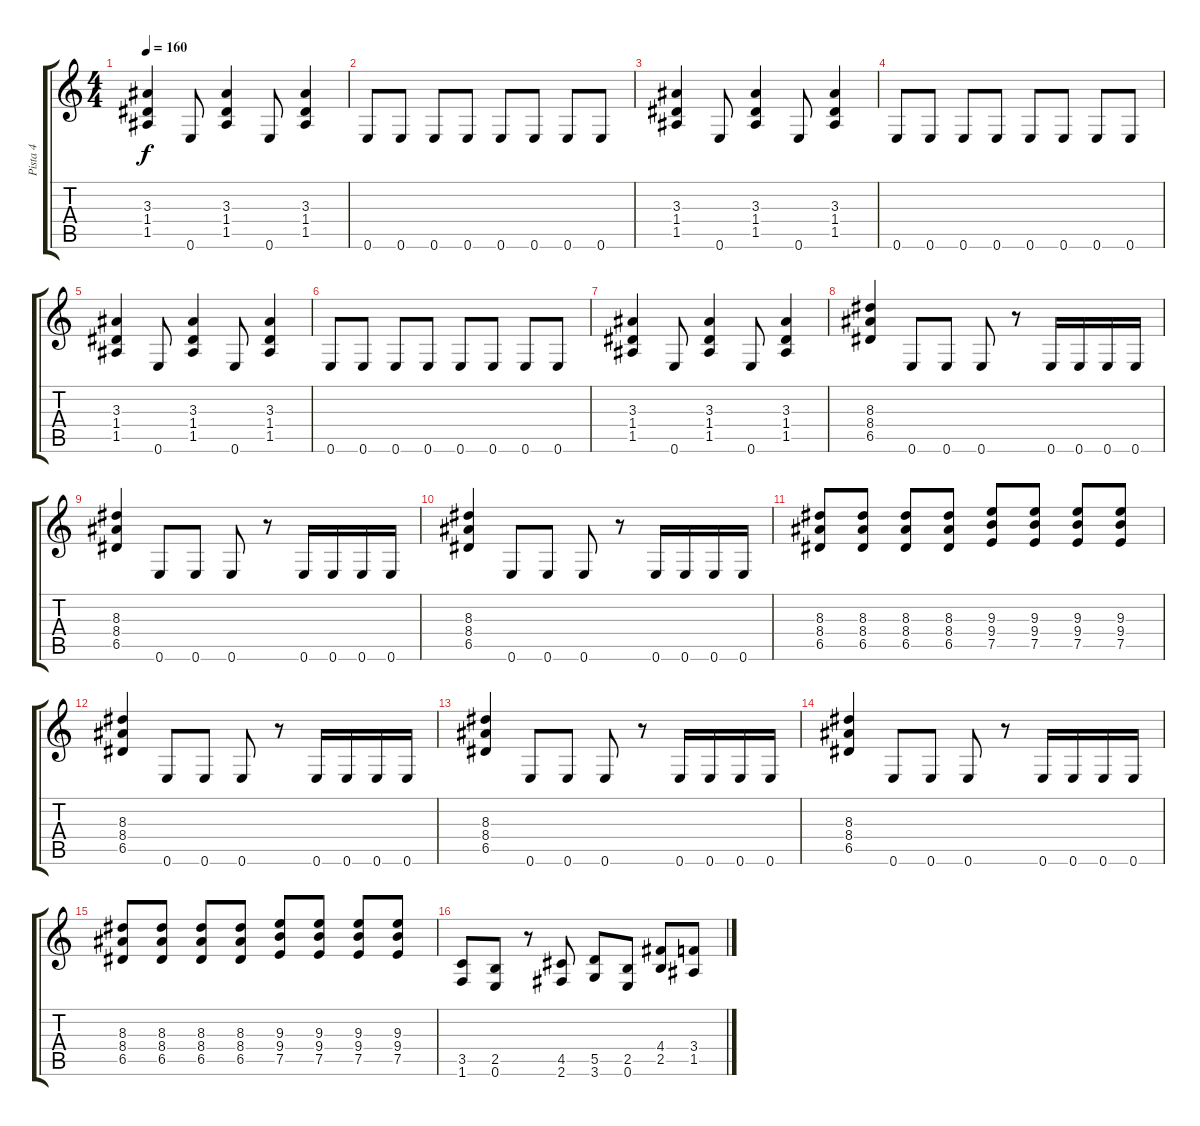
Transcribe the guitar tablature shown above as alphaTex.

\track ("Pista 4" "Pista 4") {instrument distortionguitar}
\staff {score tabs}
\tuning (E4 B3 G3 D3 A2 E2) {hide}
\ts (4 4)
\tempo 160
\clef g2
\ks c
(3.3 1.4 1.5).4{dy f} 0.6.8 (3.3 1.4 1.5).4 0.6.8 (3.3 1.4 1.5).4 |
0.6.8 0.6.8 0.6.8 0.6.8 0.6.8 0.6.8 0.6.8 0.6.8 |
(3.3 1.4 1.5).4 0.6.8 (3.3 1.4 1.5).4 0.6.8 (3.3 1.4 1.5).4 |
0.6.8 0.6.8 0.6.8 0.6.8 0.6.8 0.6.8 0.6.8 0.6.8 |
(3.3 1.4 1.5).4 0.6.8 (3.3 1.4 1.5).4 0.6.8 (3.3 1.4 1.5).4 |
0.6.8 0.6.8 0.6.8 0.6.8 0.6.8 0.6.8 0.6.8 0.6.8 |
(3.3 1.4 1.5).4 0.6.8 (3.3 1.4 1.5).4 0.6.8 (3.3 1.4 1.5).4 |
(8.3 8.4 6.5).4 0.6.8 0.6.8 0.6.8 r.8 0.6.16 0.6.16 0.6.16 0.6.16 |
(8.3 8.4 6.5).4 0.6.8 0.6.8 0.6.8 r.8 0.6.16 0.6.16 0.6.16 0.6.16 |
(8.3 8.4 6.5).4 0.6.8 0.6.8 0.6.8 r.8 0.6.16 0.6.16 0.6.16 0.6.16 |
(8.3 8.4 6.5).8 (8.3 8.4 6.5).8 (8.3 8.4 6.5).8 (8.3 8.4 6.5).8 (9.3 9.4 7.5).8 (9.3 9.4 7.5).8 (9.3 9.4 7.5).8 (9.3 9.4 7.5).8 |
(8.3 8.4 6.5).4 0.6.8 0.6.8 0.6.8 r.8 0.6.16 0.6.16 0.6.16 0.6.16 |
(8.3 8.4 6.5).4 0.6.8 0.6.8 0.6.8 r.8 0.6.16 0.6.16 0.6.16 0.6.16 |
(8.3 8.4 6.5).4 0.6.8 0.6.8 0.6.8 r.8 0.6.16 0.6.16 0.6.16 0.6.16 |
(8.3 8.4 6.5).8 (8.3 8.4 6.5).8 (8.3 8.4 6.5).8 (8.3 8.4 6.5).8 (9.3 9.4 7.5).8 (9.3 9.4 7.5).8 (9.3 9.4 7.5).8 (9.3 9.4 7.5).8 |
(3.5 1.6).8 (2.5 0.6).8 r.8 (4.5 2.6).8 (5.5 3.6).8 (2.5 0.6).8 (4.4 2.5).8 (3.4 1.5).8
